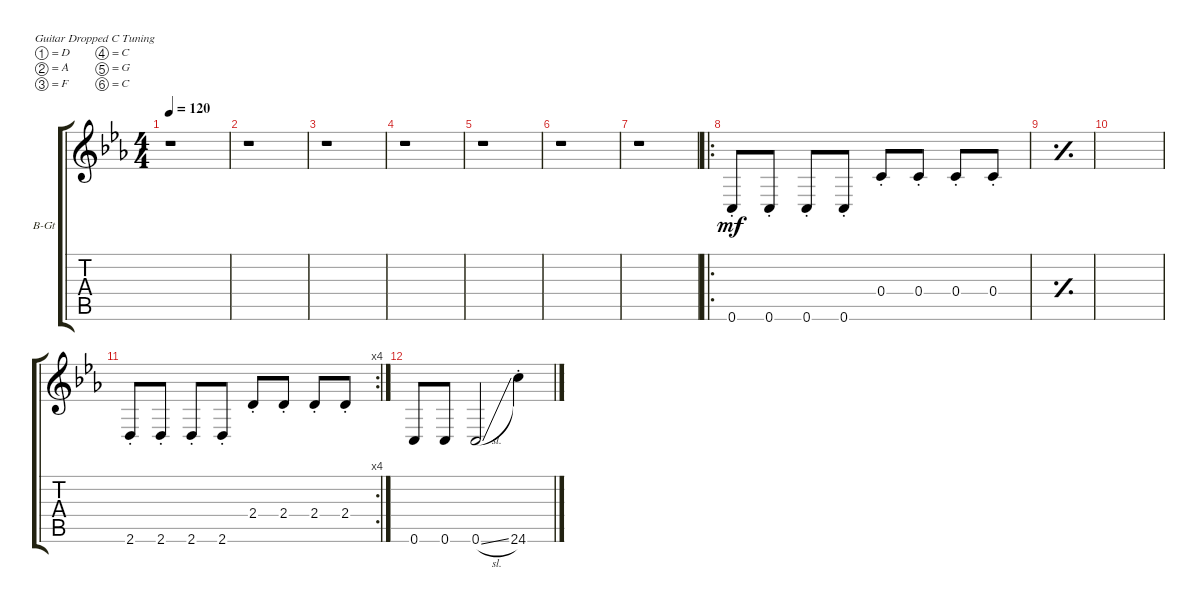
\defaultSystemsLayout 4
\bracketExtendMode groupsimilarinstruments
\firstSystemTrackNameOrientation horizontal
\otherSystemsTrackNameOrientation horizontal
\track ("Backup Guitar (Drop C)" "B-Gt") {instrument distortionguitar}
\staff {score tabs}
\tuning (D4 A3 F3 C3 G2 C2)
\ts (4 4)
\tempo 120
\clef g2
\scale
0.333333
\ks cminor
r.1{dy mf} |
\scale
0.333333 r.1 |
\scale
0.333333 r.1 |
\scale
0.333333 r.1 |
\scale
0.333333 r.1 |
\scale
0.333333 r.1 |
\scale
0.312821 r.1 |
\ro
\scale
0.374359 0.6{st}.8 0.6{st}.8 0.6{st}.8 0.6{st}.8 0.4{st}.8 0.4{st}.8 0.4{st}.8 0.4{st}.8 |
\simile simple
\scale
0.312821 |
|
\rc 4
\simile none
2.6{st}.8 2.6{st}.8 2.6{st}.8 2.6{st}.8 2.4{st}.8 2.4{st}.8 2.4{st}.8 2.4{st}.8 |
0.6.8 0.6.8 0.6{sl}.2 24.6{st}.4
